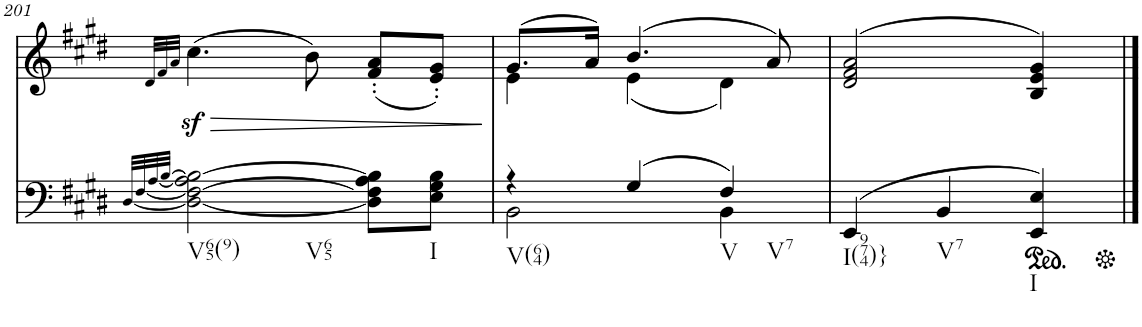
**kern	**kern
*part2	*part1
*staff2	*staff1
*I"Piano	*I"Piano
*I'Pno	*I'Pno
!!LO:PB:g=z
*clefF4	*clefG2
*k[f#c#g#d#]	*k[f#c#g#d#]
*E:	*E:
*M3/4	*M3/4
=201	=201
[<32qD#/LLL	.
[<32qF#/	32qd#/LLL
[<32qA/	32qf#/
[32qB/JJJ	32qa/JJJ
!LO:TX:b:t=V65(9)	!
!LO:TX:b:t=V65	!
2D#\_ 2F#\_ 2A\] 2B\_	(4.cc#z<\
.	8b\)
8D#\] 8F#\] 8A\ 8B\]L	(8f#/' 8a/'L
!LO:TX:b:t=I	!
8E\ 8G#\ 8B\J	8e/' 8g#/'J)
=202	=202
*^	*^
!LO:TX:b:t=V(64)	!	!	!
4r	2BB\	(8.g#/L	4e\
.	.	16a/Jk)	.
(4G#/	.	(4.b/	(4e\
!LO:TX:b:t=V	!	!	!
!LO:TX:b:t=V7	!	!	!
4F#/)	4BB\	.	4d#\)
.	.	8a/)	.
*v	*v	*	*
*	*v	*v
=203	=203
!LO:TX:b:t=I(974)}	!
(>4EE/	(>2d#/ 2f#/ 2a/
!LO:TX:b:t=V7	!
4BB/	.
*ped	*
!LO:TX:b:t=I	!
4EE/ 4E/)	4B/ 4e/ 4g#/)
*Xped	*
==	==
*-	*-
